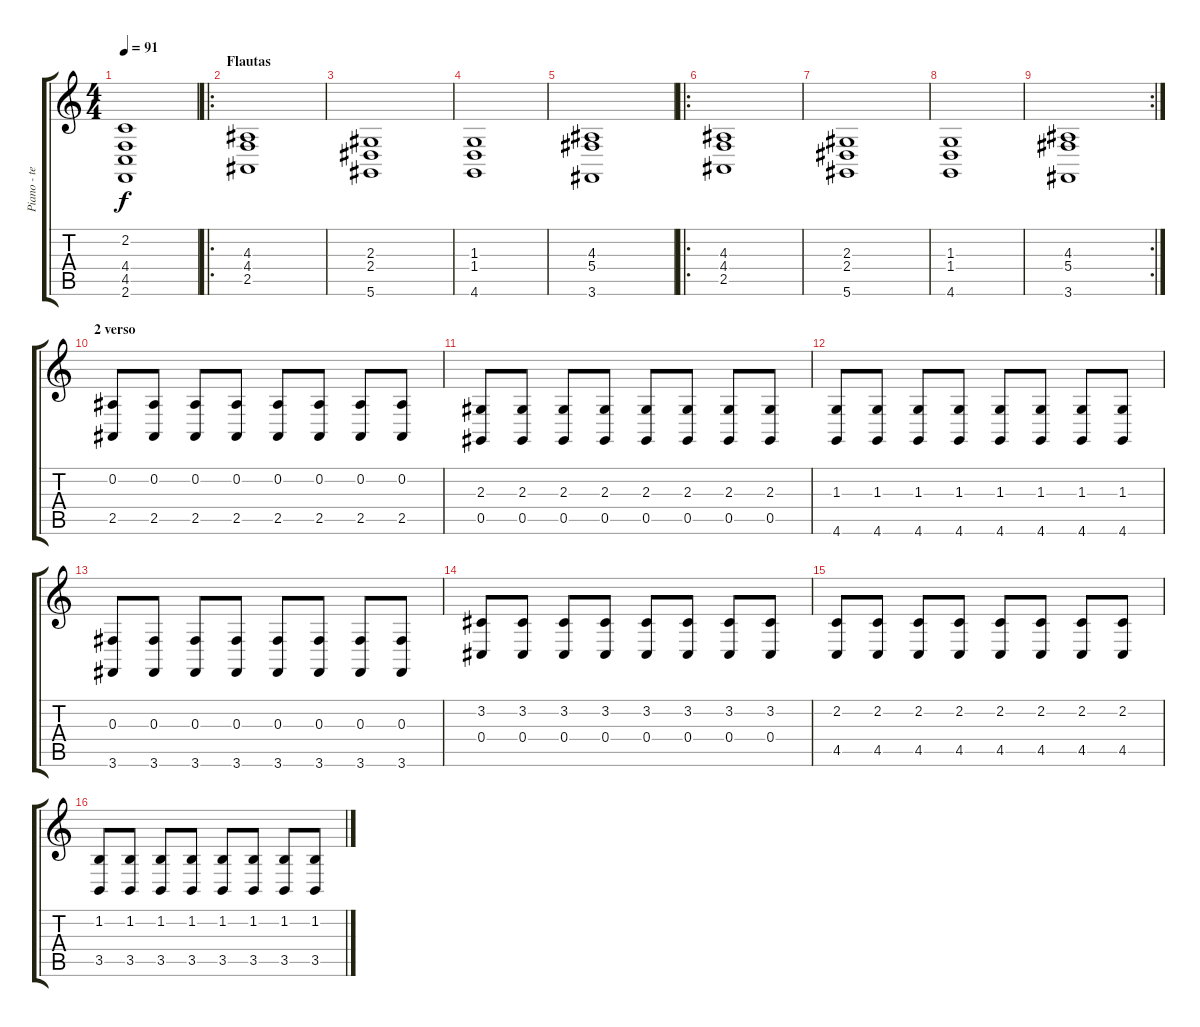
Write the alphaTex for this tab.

\track ("Piano - teclado" "Piano - te") {instrument brightacousticpiano}
\staff {score tabs}
\tuning (Eb4 Bb3 Gb3 Db3 Ab2 Eb2) {hide}
\ts (4 4)
\tempo 91
\clef g2
\ks c
(2.2 4.4 4.5 2.6).1{dy f} |
\ro
\section ("" "Flautas")
(4.3 4.4 2.5).1{volume 11 instrument reedorgan} |
(2.3 2.4 5.6).1 |
(1.3 1.4 4.6).1 |
(4.3 5.4 3.6).1 |
\ro
(4.3 4.4 2.5).1{volume 11 instrument reedorgan} |
(2.3 2.4 5.6).1 |
(1.3 1.4 4.6).1 |
\rc 2
(4.3 5.4 3.6).1 |
\section ("" "2 verso")
(0.2 2.5).8{volume 13 instrument brightacousticpiano} (0.2 2.5).8 (0.2 2.5).8 (0.2 2.5).8 (0.2 2.5).8 (0.2 2.5).8 (0.2 2.5).8 (0.2 2.5).8 |
(2.3 0.5).8 (2.3 0.5).8 (2.3 0.5).8 (2.3 0.5).8 (2.3 0.5).8 (2.3 0.5).8 (2.3 0.5).8 (2.3 0.5).8 |
(1.3 4.6).8 (1.3 4.6).8 (1.3 4.6).8 (1.3 4.6).8 (1.3 4.6).8 (1.3 4.6).8 (1.3 4.6).8 (1.3 4.6).8 |
(0.3 3.6).8 (0.3 3.6).8 (0.3 3.6).8 (0.3 3.6).8 (0.3 3.6).8 (0.3 3.6).8 (0.3 3.6).8 (0.3 3.6).8 |
(3.2 0.4).8 (3.2 0.4).8 (3.2 0.4).8 (3.2 0.4).8 (3.2 0.4).8 (3.2 0.4).8 (3.2 0.4).8 (3.2 0.4).8 |
(2.2 4.5).8 (2.2 4.5).8 (2.2 4.5).8 (2.2 4.5).8 (2.2 4.5).8 (2.2 4.5).8 (2.2 4.5).8 (2.2 4.5).8 |
(1.2 3.5).8 (1.2 3.5).8 (1.2 3.5).8 (1.2 3.5).8 (1.2 3.5).8 (1.2 3.5).8 (1.2 3.5).8 (1.2 3.5).8
